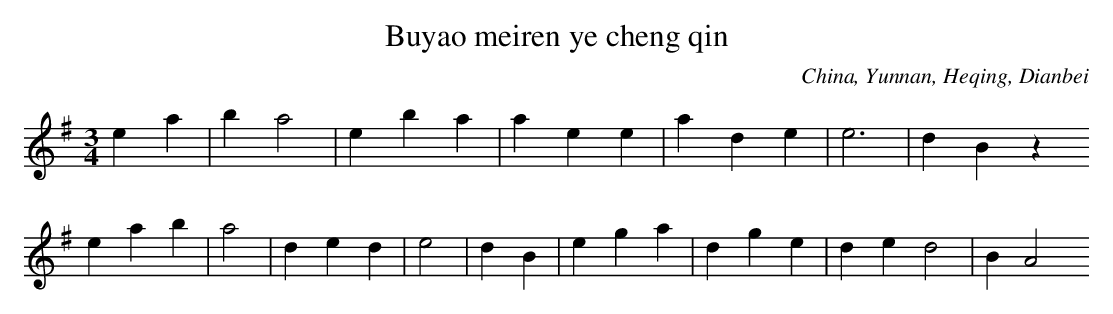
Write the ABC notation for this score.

X:1
T: Buyao meiren ye cheng qin
O: China, Yunnan, Heqing, Dianbei
M: 3/4
L: 1/4
K: G
ea | ba2 | eba | aee | ade | e3 | dBz
eab | a2 | ded | e2 | dB | ega | dge | ded2 | BA2
